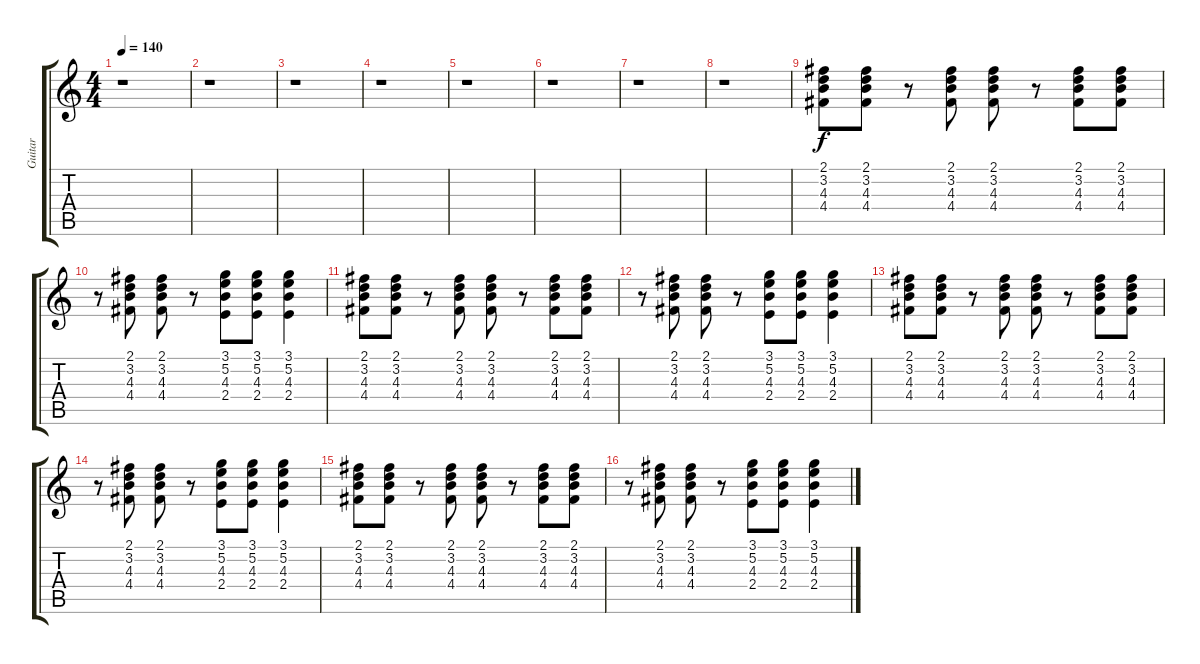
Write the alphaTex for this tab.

\track ("Guitar" "Guitar") {instrument distortionguitar}
\staff {score tabs}
\tuning (E4 B3 G3 D3 A2 E2) {hide}
\ts (4 4)
\tempo 140
\clef g2
\ks c
r.1{dy mf} |
r.1 |
r.1 |
r.1 |
r.1 |
r.1 |
r.1 |
r.1 |
(2.1 3.2 4.3 4.4).8{dy f} (2.1 3.2 4.3 4.4).8 r.8 (2.1 3.2 4.3 4.4).8 (2.1 3.2 4.3 4.4).8 r.8 (2.1 3.2 4.3 4.4).8 (2.1 3.2 4.3 4.4).8 |
r.8 (2.1 3.2 4.3 4.4).8 (2.1 3.2 4.3 4.4).8 r.8 (3.1 5.2 4.3 2.4).8 (3.1 5.2 4.3 2.4).8 (3.1 5.2 4.3 2.4).4 |
(2.1 3.2 4.3 4.4).8 (2.1 3.2 4.3 4.4).8 r.8 (2.1 3.2 4.3 4.4).8 (2.1 3.2 4.3 4.4).8 r.8 (2.1 3.2 4.3 4.4).8 (2.1 3.2 4.3 4.4).8 |
r.8 (2.1 3.2 4.3 4.4).8 (2.1 3.2 4.3 4.4).8 r.8 (3.1 5.2 4.3 2.4).8 (3.1 5.2 4.3 2.4).8 (3.1 5.2 4.3 2.4).4 |
(2.1 3.2 4.3 4.4).8 (2.1 3.2 4.3 4.4).8 r.8 (2.1 3.2 4.3 4.4).8 (2.1 3.2 4.3 4.4).8 r.8 (2.1 3.2 4.3 4.4).8 (2.1 3.2 4.3 4.4).8 |
r.8 (2.1 3.2 4.3 4.4).8 (2.1 3.2 4.3 4.4).8 r.8 (3.1 5.2 4.3 2.4).8 (3.1 5.2 4.3 2.4).8 (3.1 5.2 4.3 2.4).4 |
(2.1 3.2 4.3 4.4).8 (2.1 3.2 4.3 4.4).8 r.8 (2.1 3.2 4.3 4.4).8 (2.1 3.2 4.3 4.4).8 r.8 (2.1 3.2 4.3 4.4).8 (2.1 3.2 4.3 4.4).8 |
r.8 (2.1 3.2 4.3 4.4).8 (2.1 3.2 4.3 4.4).8 r.8 (3.1 5.2 4.3 2.4).8 (3.1 5.2 4.3 2.4).8 (3.1 5.2 4.3 2.4).4
